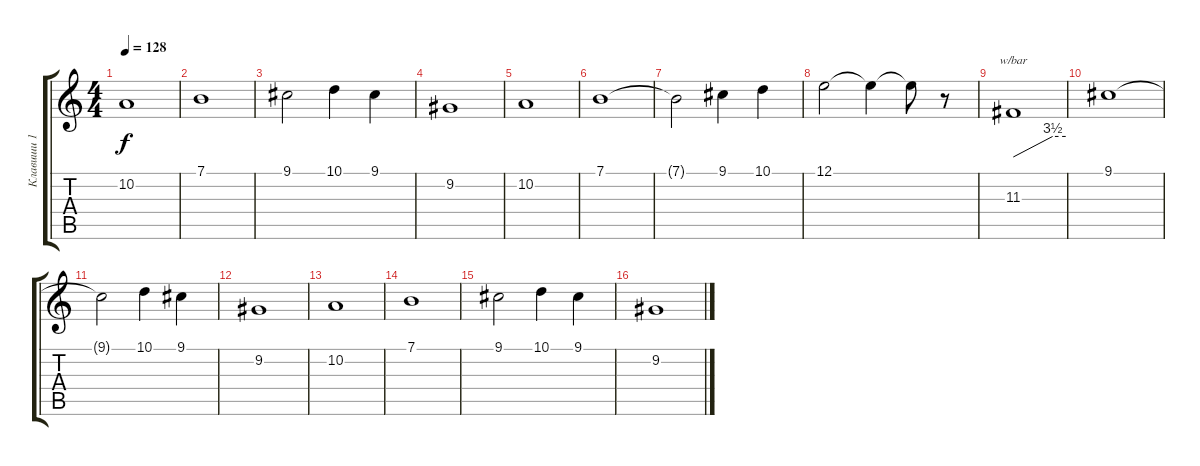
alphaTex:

\track ("Клавиши 1" "Клавиши 1") {instrument stringensemble1}
\staff {score tabs}
\tuning (E4 B3 G3 D3 A2 E2) {hide}
\ts (4 4)
\tempo 128
\clef g2
\ks c
10.2.1{dy f} |
7.1.1 |
9.1.2 10.1.4 9.1.4 |
9.2.1 |
10.2.1 |
7.1.1 |
7.1{t}.2 9.1.4 10.1.4 |
12.1.2 12.1{t}.4 12.1{t}.8 r.8{volume 13} |
11.3.1{tbe (custom default 0 0 45 14 60 14) instrument stringensemble1} |
9.1.1 |
9.1{t}.2 10.1.4 9.1.4 |
9.2.1 |
10.2.1 |
7.1.1 |
9.1.2 10.1.4 9.1.4 |
9.2.1
